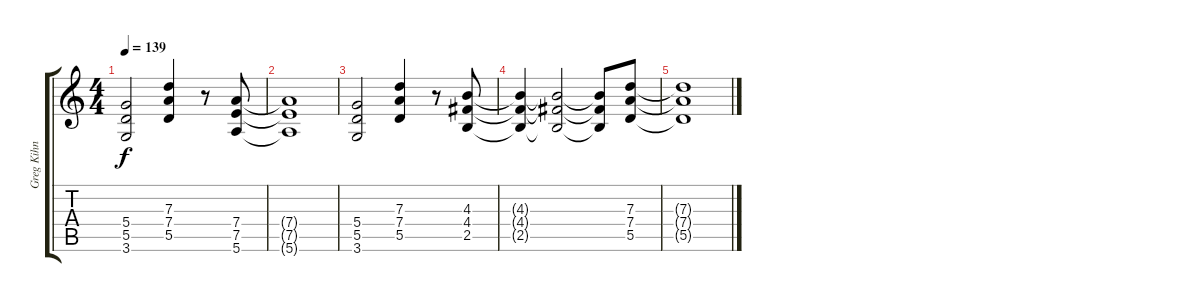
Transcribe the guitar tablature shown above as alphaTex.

\track ("Greg Kihn" "Greg Kihn") {instrument electricguitarjazz}
\staff {score tabs}
\tuning (E4 B3 G3 D3 A2 E2) {hide}
\ts (4 4)
\tempo 139
\clef g2
\ks c
(5.4 5.5 3.6).2{dy f} (7.3 7.4 5.5).4 r.8 (7.4 7.5 5.6).8 |
(7.4{t} 7.5{t} 5.6{t}).1 |
(5.4 5.5 3.6).2 (7.3 7.4 5.5).4 r.8 (4.3 4.4 2.5).8 |
(4.3{t} 4.4{t} 2.5{t}).4 (4.3{t} 4.4{t} 2.5{t}).2 (4.3{t} 4.4{t} 2.5{t}).8 (7.3 7.4 5.5).8 |
(7.3{t} 7.4{t} 5.5{t}).1
